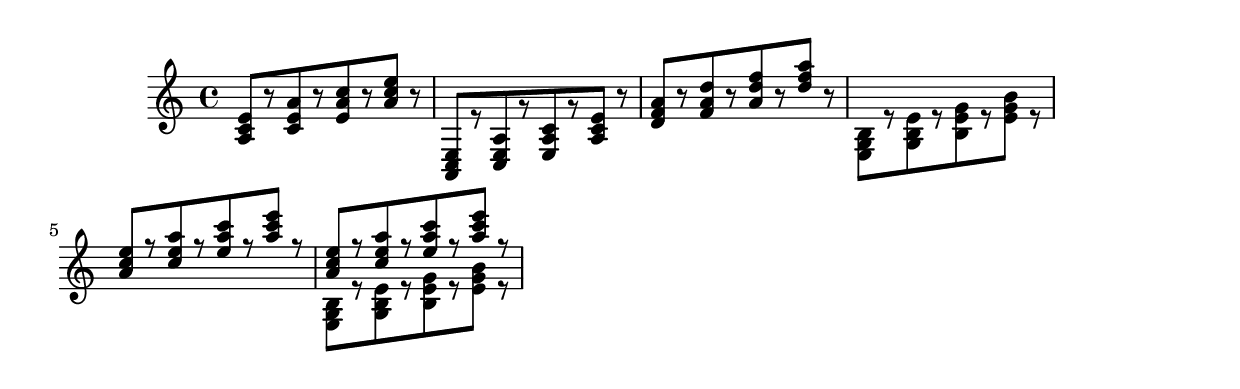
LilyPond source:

\header {
    texidoc = "Rests under beams are only moved if necessary."
}

\version "2.3.16"

fig =   \relative c' {
    <a c e>8[ r <c e a> r <e a c> r <a c e>]  r |
}

			 
\score {
   \relative c' \new Staff {
     \fig 
      \transpose c c,  \fig
      \new Voice { \stemUp \transpose c f  \fig }
      <<
	  \\
	  \transpose f c \fig
      >>
      
      <<
	  { \transpose c c' \fig }
	  \\
	  {} 
      >>
      
      << \transpose c c' \fig \\
	  \transpose f c \fig
      >>
  }

  \paper {
      raggedright = ##t
  }
}

